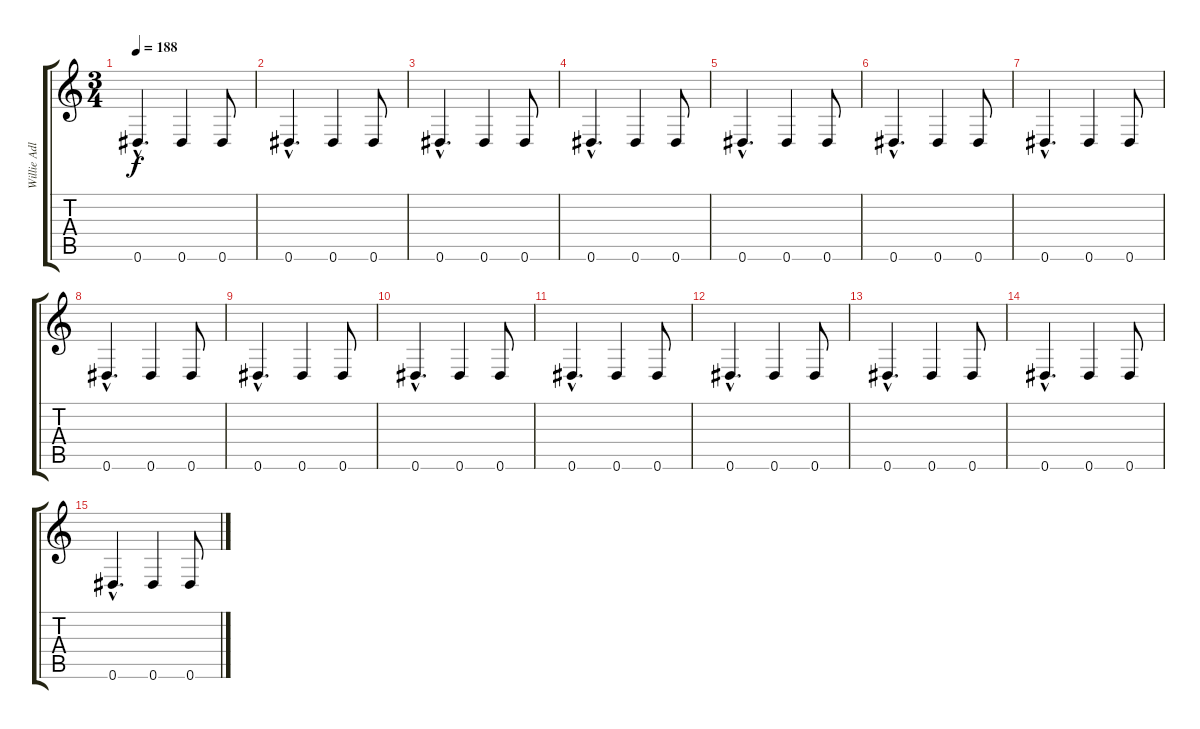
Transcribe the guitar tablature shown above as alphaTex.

\track ("Willie Adler (Rhythm Guitar / Delay)" "Willie Adl") {instrument overdrivenguitar}
\staff {score tabs}
\tuning (Eb4 Bb3 Gb3 Db3 Ab2 Eb2) {hide}
\ts (3 4)
\tempo 188
\clef g2
\ks c
0.6{hac}.4{d dy f} 0.6.4 0.6.8 |
0.6{hac}.4{d} 0.6.4 0.6.8 |
0.6{hac}.4{d} 0.6.4 0.6.8 |
0.6{hac}.4{d} 0.6.4 0.6.8 |
0.6{hac}.4{d} 0.6.4 0.6.8 |
0.6{hac}.4{d} 0.6.4 0.6.8 |
0.6{hac}.4{d} 0.6.4 0.6.8 |
0.6{hac}.4{d} 0.6.4 0.6.8 |
0.6{hac}.4{d} 0.6.4 0.6.8 |
0.6{hac}.4{d} 0.6.4 0.6.8 |
0.6{hac}.4{d} 0.6.4 0.6.8 |
0.6{hac}.4{d} 0.6.4 0.6.8 |
0.6{hac}.4{d} 0.6.4 0.6.8 |
0.6{hac}.4{d} 0.6.4 0.6.8 |
0.6{hac}.4{d} 0.6.4 0.6.8
